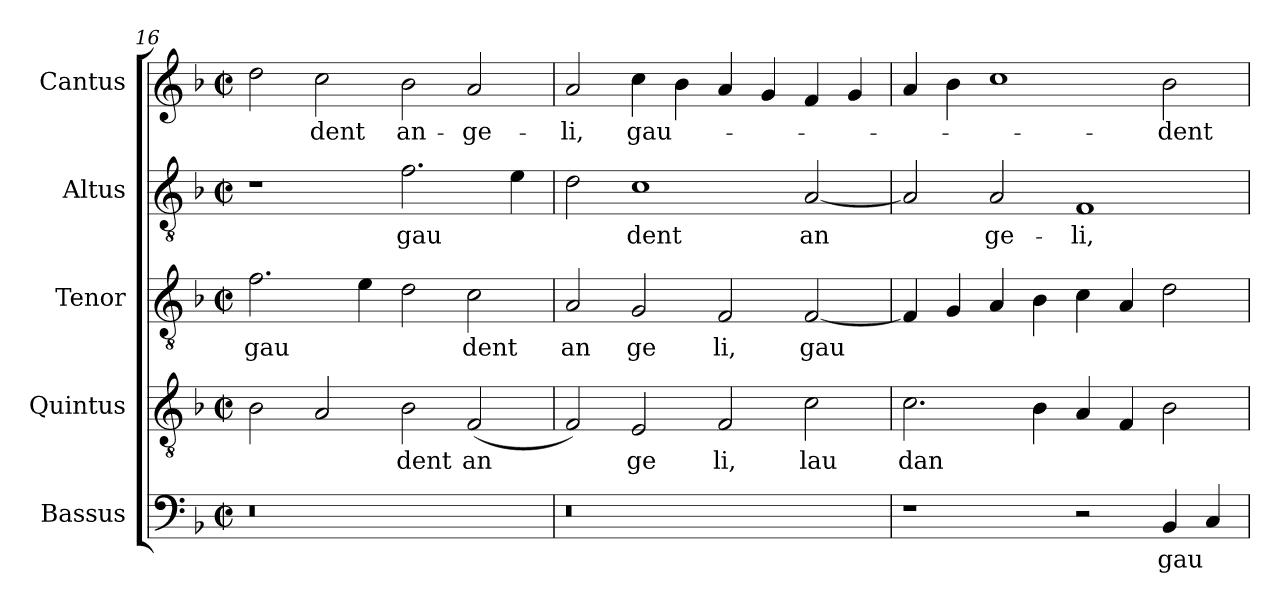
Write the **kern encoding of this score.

**kern	**text	**kern	**text	**kern	**text	**kern	**text	**kern	**text
*part5	*part5	*part4	*part4	*part3	*part3	*part2	*part2	*part1	*part1
*staff5	*staff5	*staff4	*staff4	*staff3	*staff3	*staff2	*staff2	*staff1	*staff1
*I"Bassus	*	*I"Quintus	*	*I"Tenor	*	*I"Altus	*	*I"Cantus	*
*clefF4	*	*clefGv2	*	*clefGv2	*	*clefGv2	*	*clefG2	*
*k[b-]	*	*k[b-]	*	*k[b-]	*	*k[b-]	*	*k[b-]	*
*F:	*	*F:	*	*F:	*	*F:	*	*F:	*
*M2/2	*	*M2/2	*	*M2/2	*	*M2/2	*	*M2/2	*
*met(c|)	*	*met(c|)	*	*met(c|)	*	*met(c|)	*	*met(c|)	*
=16	=16	=16	=16	=16	=16	=16	=16	=16	=16
!	!	!	!	!	!LO:LY:b	!	!	!	!
0r	.	2B-\	.	2.f\	gau	1r	.	2dd\	.
!	!	!	!	!	!	!	!	!	!LO:LY:b:cj
.	.	2A/	.	.	.	.	.	2cc\	-dent
.	.	.	.	4e\	.	.	.	.	.
!	!	!	!LO:LY:b:cj	!	!	!	!LO:LY:b	!	!LO:LY:b:cj
.	.	2B-\	dent	2d\	.	2.f\	gau	2b-\	an-
!	!	!	!LO:LY:b:cj	!	!LO:LY:b:cj	!	!	!	!LO:LY:b:cj
.	.	(<2F/	an	2c\	dent	.	.	2a/	-ge-
.	.	.	.	.	.	4e\	.	.	.
=17	=17	=17	=17	=17	=17	=17	=17	=17	=17
!	!	!	!	!	!LO:LY:b:cj	!	!	!	!LO:LY:b:cj
0r	.	2F/)	.	2A/	an	2d\	.	2a/	-li,
!	!	!	!LO:LY:b:cj	!	!LO:LY:b:cj	!	!LO:LY:b:cj	!	!LO:LY:b
.	.	2E/	ge	2G/	ge	1c	dent	4cc\	gau-
.	.	.	.	.	.	.	.	4b-\	.
!	!	!	!LO:LY:b:cj	!	!LO:LY:b:cj	!	!	!	!
.	.	2F/	li,	2F/	li,	.	.	4a/	.
.	.	.	.	.	.	.	.	4g/	.
!	!	!	!LO:LY:b:cj	!	!LO:LY:b	!	!LO:LY:b:cj	!	!
.	.	2c\	lau	[>2F/	gau	[>2A/	an	4f/	.
.	.	.	.	.	.	.	.	4g/	.
!!LO:PB:g=z
=18	=18	=18	=18	=18	=18	=18	=18	=18	=18
!	!	!	!LO:LY:b	!	!	!	!	!	!
1r	.	2.c\	dan	4F/]	.	2A/]	.	4a/	.
.	.	.	.	4G/	.	.	.	4b-\	.
!	!	!	!	!	!	!	!LO:LY:b:cj	!	!
.	.	.	.	4A/	.	2A/	ge-	1cc	.
.	.	4B-\	.	4B-\	.	.	.	.	.
!	!	!	!	!	!	!	!LO:LY:b:cj	!	!
2r	.	4A/	.	4c\	.	1F	-li,	.	.
.	.	4F/	.	4A/	.	.	.	.	.
!	!LO:LY:b	!	!	!	!	!	!	!	!LO:LY:b:cj
4BB-/	gau	2B-\	.	2d\	.	.	.	2b-\	-dent
4C/	.	.	.	.	.	.	.	.	.
=	=	=	=	=	=	=	=	=	=
*-	*-	*-	*-	*-	*-	*-	*-	*-	*-
